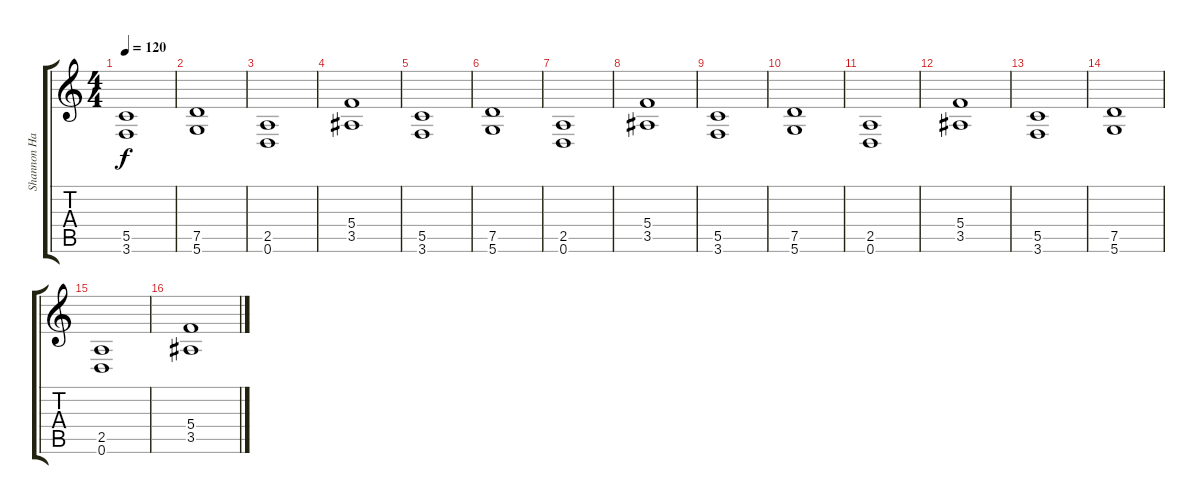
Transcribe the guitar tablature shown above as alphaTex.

\track ("Shannon Hamm" "Shannon Ha") {instrument distortionguitar}
\staff {score tabs}
\tuning (D4 A3 F3 C3 G2 D2) {hide}
\ts (4 4)
\tempo 120
\clef g2
\ks c
(5.5 3.6).1{dy f} |
(7.5 5.6).1 |
(2.5 0.6).1 |
(5.4 3.5).1 |
(5.5 3.6).1 |
(7.5 5.6).1 |
(2.5 0.6).1 |
(5.4 3.5).1 |
(5.5 3.6).1 |
(7.5 5.6).1 |
(2.5 0.6).1 |
(5.4 3.5).1 |
(5.5 3.6).1 |
(7.5 5.6).1 |
(2.5 0.6).1 |
(5.4 3.5).1
